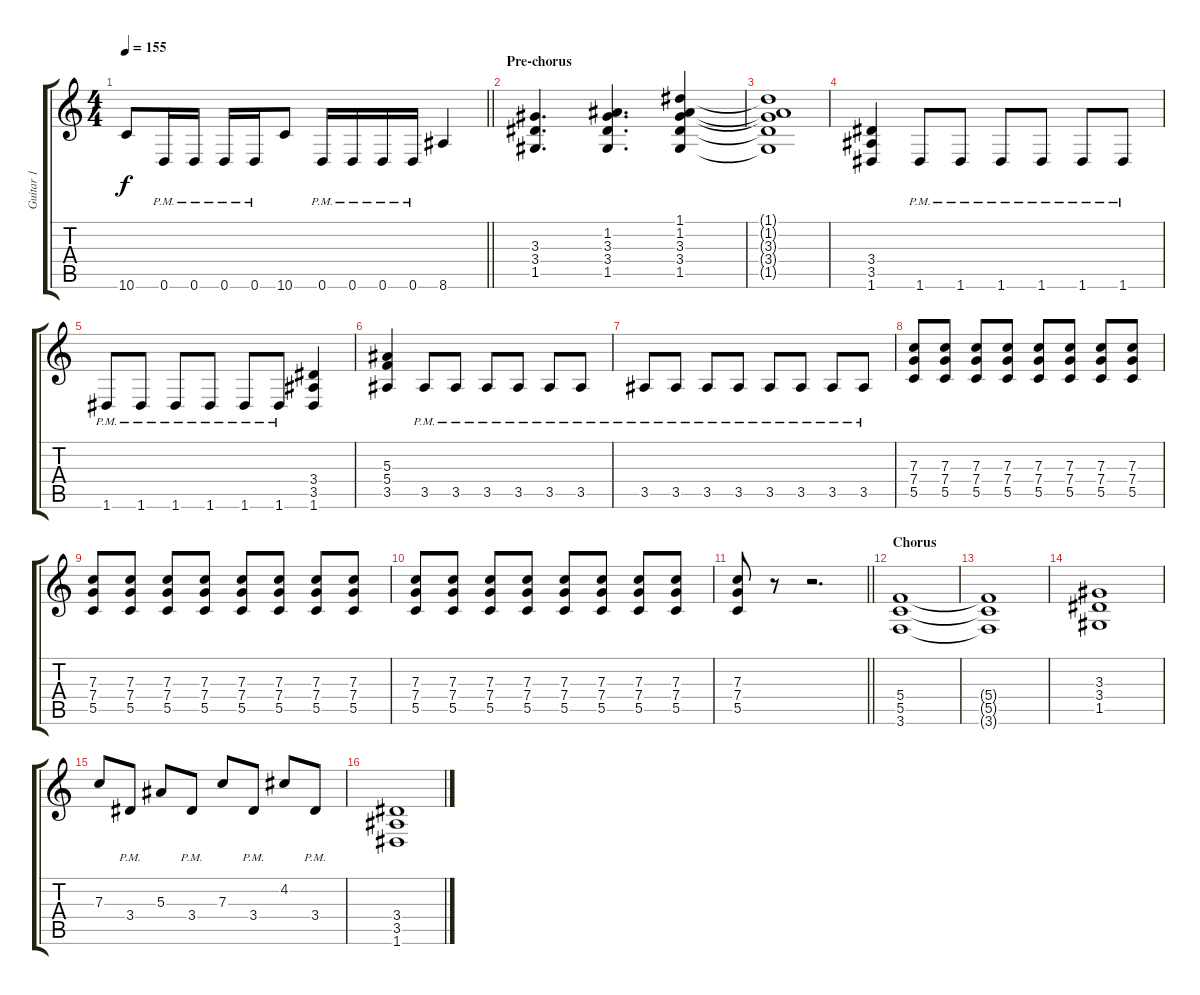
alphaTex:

\track ("Guitar 1" "Guitar 1") {instrument distortionguitar}
\staff {score tabs}
\tuning (D4 A3 F3 C3 G2 D2) {hide}
\ts (4 4)
\tempo 155
\clef g2
\barLineRight lightlight
\ks c
10.6.8{dy f} 0.6{pm}.16 0.6{pm}.16 0.6{pm}.16 0.6{pm}.16 10.6.8 0.6{pm}.16 0.6{pm}.16 0.6{pm}.16 0.6{pm}.16 8.6.4 |
\section ("" "Pre-chorus")
(3.3 3.4 1.5).4{d} (1.2 3.3 3.4 1.5).4{d} (1.1 1.2 3.3 3.4 1.5).4 |
(1.1{t} 1.2{t} 3.3{t} 3.4{t} 1.5{t}).1 |
(3.4 3.5 1.6).4 1.6{pm}.8 1.6{pm}.8 1.6{pm}.8 1.6{pm}.8 1.6{pm}.8 1.6{pm}.8 |
1.6{pm}.8 1.6{pm}.8 1.6{pm}.8 1.6{pm}.8 1.6{pm}.8 1.6{pm}.8 (3.4 3.5 1.6).4 |
(5.3 5.4 3.5).4 3.5{pm}.8 3.5{pm}.8 3.5{pm}.8 3.5{pm}.8 3.5{pm}.8 3.5{pm}.8 |
3.5{pm}.8 3.5{pm}.8 3.5{pm}.8 3.5{pm}.8 3.5{pm}.8 3.5{pm}.8 3.5{pm}.8 3.5{pm}.8 |
(7.3 7.4 5.5).8 (7.3 7.4 5.5).8 (7.3 7.4 5.5).8 (7.3 7.4 5.5).8 (7.3 7.4 5.5).8 (7.3 7.4 5.5).8 (7.3 7.4 5.5).8 (7.3 7.4 5.5).8 |
(7.3 7.4 5.5).8 (7.3 7.4 5.5).8 (7.3 7.4 5.5).8 (7.3 7.4 5.5).8 (7.3 7.4 5.5).8 (7.3 7.4 5.5).8 (7.3 7.4 5.5).8 (7.3 7.4 5.5).8 |
(7.3 7.4 5.5).8 (7.3 7.4 5.5).8 (7.3 7.4 5.5).8 (7.3 7.4 5.5).8 (7.3 7.4 5.5).8 (7.3 7.4 5.5).8 (7.3 7.4 5.5).8 (7.3 7.4 5.5).8 |
\barLineRight lightlight
(7.3 7.4 5.5).8 r.8 r.2{d} |
\section ("" "Chorus")
(5.4 5.5 3.6).1 |
(5.4{t} 5.5{t} 3.6{t}).1 |
(3.3 3.4 1.5).1 |
7.3.8 3.4{pm}.8 5.3.8 3.4{pm}.8 7.3.8 3.4{pm}.8 4.2.8 3.4{pm}.8 |
(3.4 3.5 1.6).1
